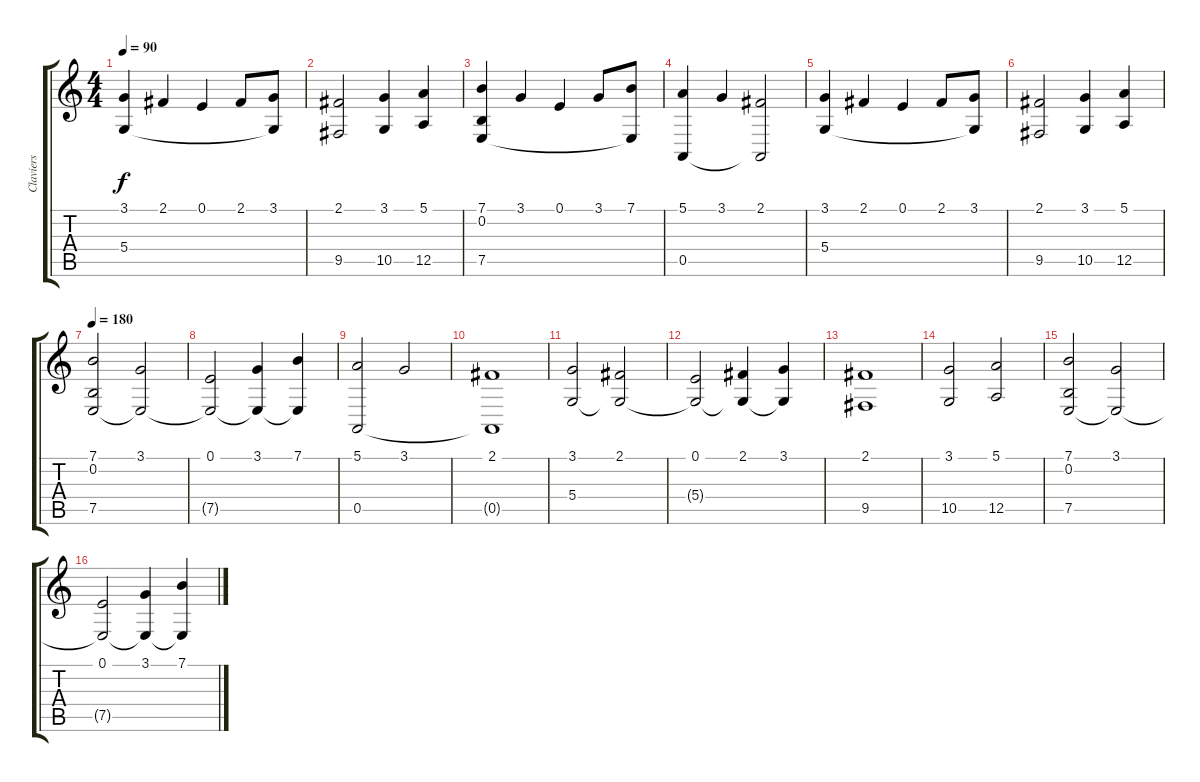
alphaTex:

\track ("Claviers" "Claviers") {instrument drawbarorgan}
\staff {score tabs}
\tuning (E4 B3 G3 D3 A2 E2) {hide}
\ts (4 4)
\tempo 90
\clef g2
\ks c
(3.1 5.4).4{dy f} 2.1.4 0.1.4 2.1.8 (3.1 5.4{t}).8 |
(2.1 9.5).2 (3.1 10.5).4 (5.1 12.5).4 |
(7.1 0.2 7.5).4 3.1.4 0.1.4 3.1.8 (7.1 7.5{t}).8 |
(5.1 0.5).4 3.1.4 (2.1 0.5{t}).2 |
(3.1 5.4).4 2.1.4 0.1.4 2.1.8 (3.1 5.4{t}).8 |
(2.1 9.5).2 (3.1 10.5).4 (5.1 12.5).4 |
\tempo 180
(7.1 0.2 7.5).2 (3.1 7.5{t}).2 |
(0.1 7.5{t}).2 (3.1 7.5{t}).4 (7.1 7.5{t}).4 |
(5.1 0.5).2 3.1.2 |
(2.1 0.5{t}).1 |
(3.1 5.4).2 (2.1 5.4{t}).2 |
(0.1 5.4{t}).2 (2.1 5.4{t}).4 (3.1 5.4{t}).4 |
(2.1 9.5).1 |
(3.1 10.5).2 (5.1 12.5).2 |
(7.1 0.2 7.5).2 (3.1 7.5{t}).2 |
(0.1 7.5{t}).2 (3.1 7.5{t}).4 (7.1 7.5{t}).4
